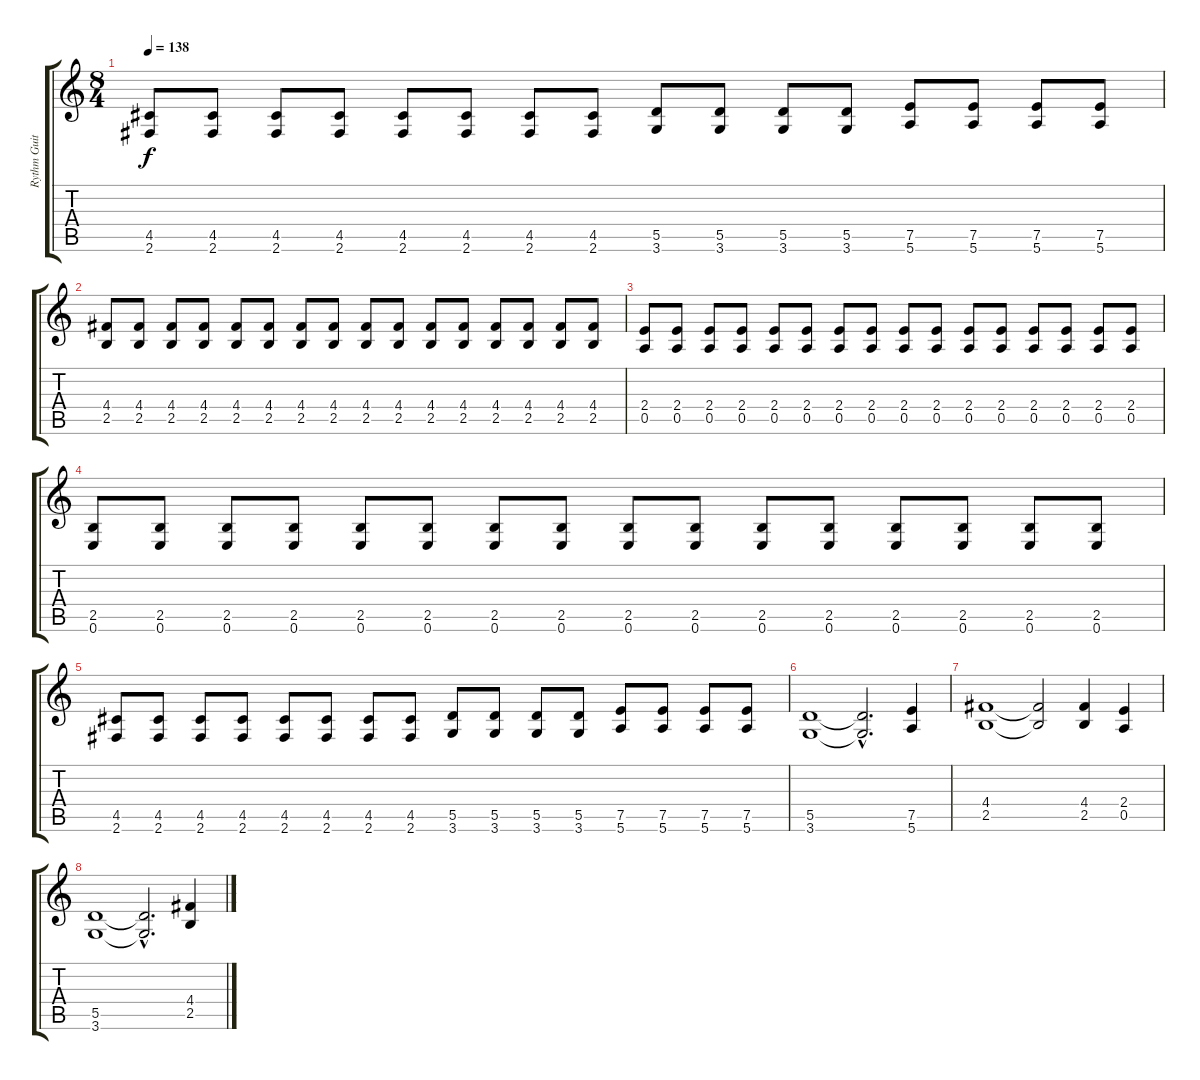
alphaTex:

\track ("Rythm Guitar" "Rythm Guit") {instrument distortionguitar}
\staff {score tabs}
\tuning (E4 B3 G3 D3 A2 E2) {hide}
\ts (8 4)
\tempo 138
\clef g2
\ks c
(4.5 2.6).8{dy f} (4.5 2.6).8 (4.5 2.6).8 (4.5 2.6).8 (4.5 2.6).8 (4.5 2.6).8 (4.5 2.6).8 (4.5 2.6).8 (5.5 3.6).8 (5.5 3.6).8 (5.5 3.6).8 (5.5 3.6).8 (7.5 5.6).8 (7.5 5.6).8 (7.5 5.6).8 (7.5 5.6).8 |
(4.4 2.5).8 (4.4 2.5).8 (4.4 2.5).8 (4.4 2.5).8 (4.4 2.5).8 (4.4 2.5).8 (4.4 2.5).8 (4.4 2.5).8 (4.4 2.5).8 (4.4 2.5).8 (4.4 2.5).8 (4.4 2.5).8 (4.4 2.5).8 (4.4 2.5).8 (4.4 2.5).8 (4.4 2.5).8 |
(2.4 0.5).8 (2.4 0.5).8 (2.4 0.5).8 (2.4 0.5).8 (2.4 0.5).8 (2.4 0.5).8 (2.4 0.5).8 (2.4 0.5).8 (2.4 0.5).8 (2.4 0.5).8 (2.4 0.5).8 (2.4 0.5).8 (2.4 0.5).8 (2.4 0.5).8 (2.4 0.5).8 (2.4 0.5).8 |
(2.5 0.6).8 (2.5 0.6).8 (2.5 0.6).8 (2.5 0.6).8 (2.5 0.6).8 (2.5 0.6).8 (2.5 0.6).8 (2.5 0.6).8 (2.5 0.6).8 (2.5 0.6).8 (2.5 0.6).8 (2.5 0.6).8 (2.5 0.6).8 (2.5 0.6).8 (2.5 0.6).8 (2.5 0.6).8 |
(4.5 2.6).8 (4.5 2.6).8 (4.5 2.6).8 (4.5 2.6).8 (4.5 2.6).8 (4.5 2.6).8 (4.5 2.6).8 (4.5 2.6).8 (5.5 3.6).8 (5.5 3.6).8 (5.5 3.6).8 (5.5 3.6).8 (7.5 5.6).8 (7.5 5.6).8 (7.5 5.6).8 (7.5 5.6).8 |
(5.5 3.6).1 (5.5{hac t} 3.6{hac t}).2{d} (7.5 5.6).4 |
(4.4 2.5).1 (4.4{t} 2.5{t}).2 (4.4 2.5).4 (2.4 0.5).4 |
(5.5 3.6).1 (5.5{hac t} 3.6{hac t}).2{d} (4.4 2.5).4
